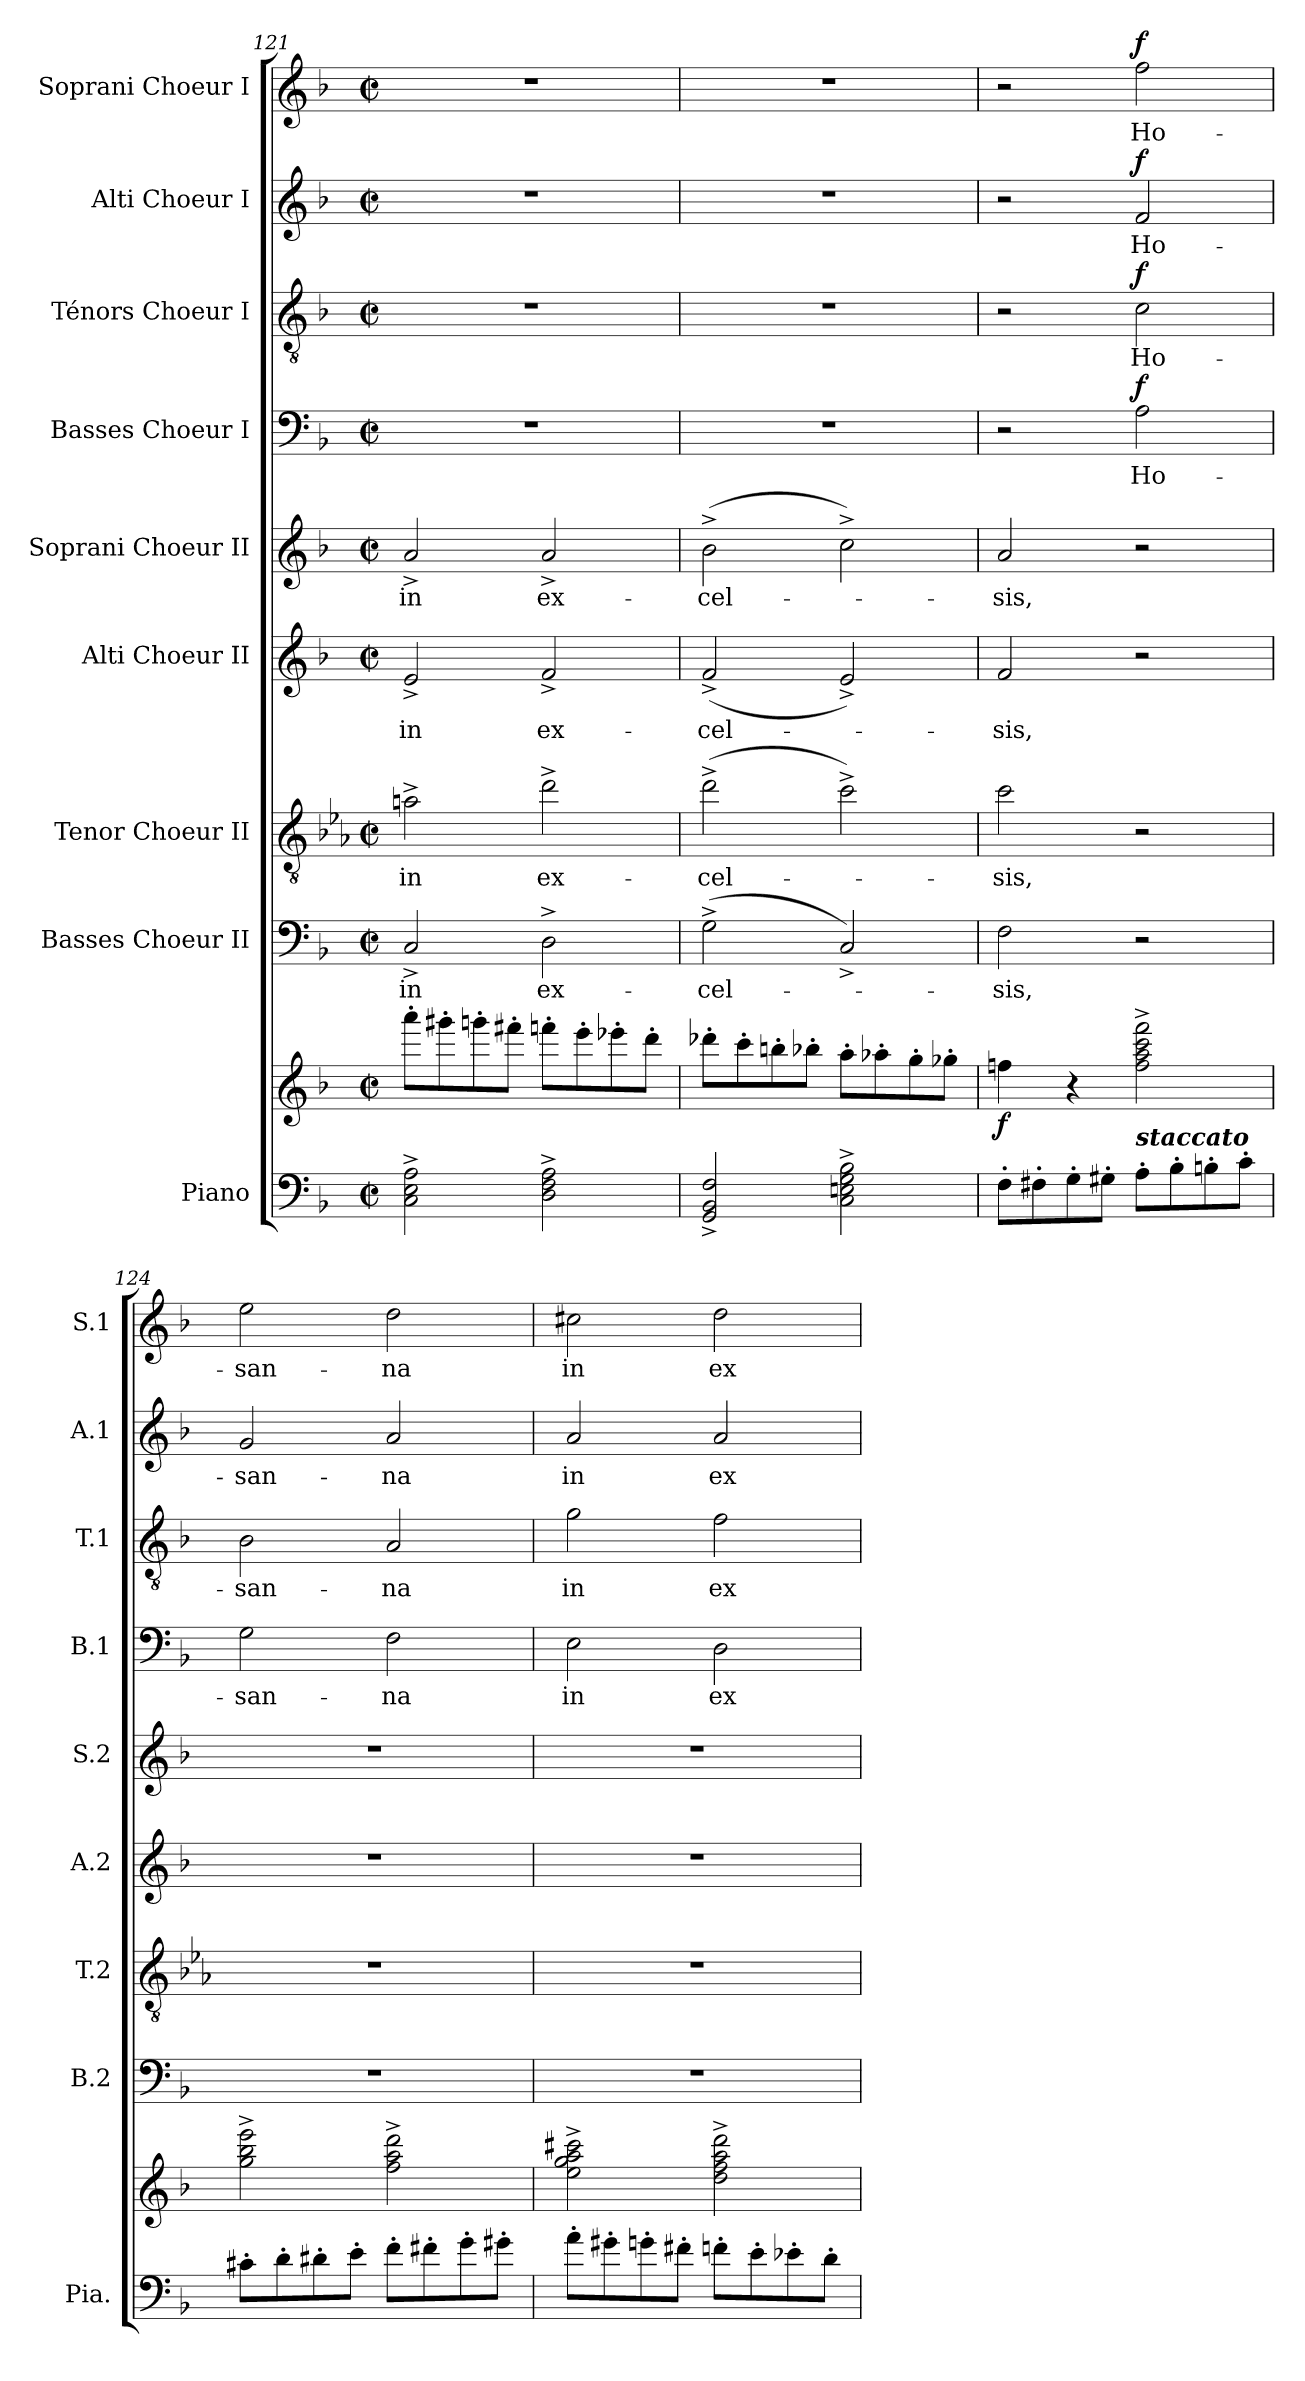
**kern	**kern	**dynam	**kern	**text	**kern	**text	**kern	**text	**kern	**text	**kern	**text	**dynam	**kern	**text	**dynam	**kern	**text	**dynam	**kern	**text	**dynam
*part9	*part9	*part9	*part8	*part8	*part7	*part7	*part6	*part6	*part5	*part5	*part4	*part4	*part4	*part3	*part3	*part3	*part2	*part2	*part2	*part1	*part1	*part1
*staff10	*staff9	*staff9/10	*staff8	*staff8	*staff7	*staff7	*staff6	*staff6	*staff5	*staff5	*staff4	*staff4	*staff4	*staff3	*staff3	*staff3	*staff2	*staff2	*staff2	*staff1	*staff1	*staff1
*I"Piano	*	*	*I"Basses Choeur II	*	*I"Tenor Choeur II	*	*I"Alti Choeur II	*	*I"Soprani Choeur II	*	*I"Basses Choeur I	*	*	*I"Ténors Choeur I	*	*	*I"Alti Choeur I	*	*	*I"Soprani Choeur I	*	*
*I'Pia.	*	*	*I'B.2	*	*I'T.2	*	*I'A.2	*	*I'S.2	*	*I'B.1	*	*	*I'T.1	*	*	*I'A.1	*	*	*I'S.1	*	*
*clefF4	*clefG2	*	*clefF4	*	*clefGv2	*	*clefG2	*	*clefG2	*	*clefF4	*	*	*clefGv2	*	*	*clefG2	*	*	*clefG2	*	*
*	*	*	*	*	*ITrd8c14	*	*	*	*	*	*	*	*	*	*	*	*	*	*	*	*	*
*k[b-]	*k[b-]	*	*k[b-]	*	*k[b-e-a-]	*	*k[b-]	*	*k[b-]	*	*k[b-]	*	*	*k[b-]	*	*	*k[b-]	*	*	*k[b-]	*	*
*M2/2	*M2/2	*	*M2/2	*	*M2/2	*	*M2/2	*	*M2/2	*	*M2/2	*	*	*M2/2	*	*	*M2/2	*	*	*M2/2	*	*
*met(c|)	*met(c|)	*	*met(c|)	*	*met(c|)	*	*met(c|)	*	*met(c|)	*	*met(c|)	*	*	*met(c|)	*	*	*met(c|)	*	*	*met(c|)	*	*
=121	=121	=121	=121	=121	=121	=121	=121	=121	=121	=121	=121	=121	=121	=121	=121	=121	=121	=121	=121	=121	=121	=121
2C\^ 2E\^ 2A\^	8aaa'\L	.	2C^/	in	2An^i\	in	2e^/	in	2a^/	in	1r	.	.	1r	.	.	1r	.	.	1r	.	.
.	8ggg#X'\	.	.	.	.	.	.	.	.	.	.	.	.	.	.	.	.	.	.	.	.	.
.	8gggn'\	.	.	.	.	.	.	.	.	.	.	.	.	.	.	.	.	.	.	.	.	.
.	8fff#X'\J	.	.	.	.	.	.	.	.	.	.	.	.	.	.	.	.	.	.	.	.	.
2D\^ 2F\^ 2A\^	8fffn'\L	.	2D^\	ex-	2d^i\	ex-	2f^/	ex-	2a^/	ex-	.	.	.	.	.	.	.	.	.	.	.	.
.	8eee'\	.	.	.	.	.	.	.	.	.	.	.	.	.	.	.	.	.	.	.	.	.
.	8eee-X'\	.	.	.	.	.	.	.	.	.	.	.	.	.	.	.	.	.	.	.	.	.
.	8ddd'\J	.	.	.	.	.	.	.	.	.	.	.	.	.	.	.	.	.	.	.	.	.
!!LO:PB:g=z
=122	=122	=122	=122	=122	=122	=122	=122	=122	=122	=122	=122	=122	=122	=122	=122	=122	=122	=122	=122	=122	=122	=122
2GG/^ 2BB-/^ 2F/^	8ddd-X'\L	.	(2G^\	-cel-	(2d^i\	-cel-	(>2f^/	-cel-	(2b-^\	-cel-	1r	.	.	1r	.	.	1r	.	.	1r	.	.
.	8ccc'\	.	.	.	.	.	.	.	.	.	.	.	.	.	.	.	.	.	.	.	.	.
.	8bbn'\	.	.	.	.	.	.	.	.	.	.	.	.	.	.	.	.	.	.	.	.	.
.	8bb-X'\J	.	.	.	.	.	.	.	.	.	.	.	.	.	.	.	.	.	.	.	.	.
2C\^ 2En\^ 2G\^ 2B-\^	8aa'\L	.	2C^/)	.	2c^i\)	.	2e^/)	.	2cc^\)	.	.	.	.	.	.	.	.	.	.	.	.	.
.	8aa-X'\	.	.	.	.	.	.	.	.	.	.	.	.	.	.	.	.	.	.	.	.	.
.	8gg'\	.	.	.	.	.	.	.	.	.	.	.	.	.	.	.	.	.	.	.	.	.
.	8gg-X'\J	.	.	.	.	.	.	.	.	.	.	.	.	.	.	.	.	.	.	.	.	.
=123	=123	=123	=123	=123	=123	=123	=123	=123	=123	=123	=123	=123	=123	=123	=123	=123	=123	=123	=123	=123	=123	=123
!	!	!LO:DY:b	!	!	!	!	!	!	!	!	!	!	!	!	!	!	!	!	!	!	!	!
8F'\L	4ffn\	f	2F\	-sis,	2ci\	-sis,	2f/	-sis,	2a/	-sis,	2r	.	.	2r	.	.	2r	.	.	2r	.	.
8F#X'\	.	.	.	.	.	.	.	.	.	.	.	.	.	.	.	.	.	.	.	.	.	.
8G'\	4r	.	.	.	.	.	.	.	.	.	.	.	.	.	.	.	.	.	.	.	.	.
8G#X'\J	.	.	.	.	.	.	.	.	.	.	.	.	.	.	.	.	.	.	.	.	.	.
!LO:TX:a:Bi:t=staccato	!	!	!	!	!	!	!	!	!	!	!	!	!	!	!	!	!	!	!	!	!	!
!	!	!	!	!	!	!	!	!	!	!	!	!	!LO:DY:a	!	!	!LO:DY:a	!	!	!LO:DY:a	!	!	!LO:DY:a
8A'\L	2ff\^ 2aa\^ 2ccc\^ 2fff\^	.	2r	.	2r	.	2r	.	2r	.	2A\	Ho-	f	2ci\	Ho-	f	2f/	Ho-	f	2ff\	Ho-	f
8B-'\	.	.	.	.	.	.	.	.	.	.	.	.	.	.	.	.	.	.	.	.	.	.
8Bn'\	.	.	.	.	.	.	.	.	.	.	.	.	.	.	.	.	.	.	.	.	.	.
8c'\J	.	.	.	.	.	.	.	.	.	.	.	.	.	.	.	.	.	.	.	.	.	.
=124	=124	=124	=124	=124	=124	=124	=124	=124	=124	=124	=124	=124	=124	=124	=124	=124	=124	=124	=124	=124	=124	=124
8c#X'\L	2gg\^ 2bb-\^ 2eee\^	.	1r	.	1r	.	1r	.	1r	.	2G\	-san-	.	2B-i\	-san-	.	2g/	-san-	.	2ee\	-san-	.
8d'\	.	.	.	.	.	.	.	.	.	.	.	.	.	.	.	.	.	.	.	.	.	.
8d#X'\	.	.	.	.	.	.	.	.	.	.	.	.	.	.	.	.	.	.	.	.	.	.
8e'\J	.	.	.	.	.	.	.	.	.	.	.	.	.	.	.	.	.	.	.	.	.	.
8f'\L	2ff\^ 2aa\^ 2ddd\^	.	.	.	.	.	.	.	.	.	2F\	-na	.	2Ai/	-na	.	2a/	-na	.	2dd\	-na	.
8f#X'\	.	.	.	.	.	.	.	.	.	.	.	.	.	.	.	.	.	.	.	.	.	.
8g'\	.	.	.	.	.	.	.	.	.	.	.	.	.	.	.	.	.	.	.	.	.	.
8g#X'\J	.	.	.	.	.	.	.	.	.	.	.	.	.	.	.	.	.	.	.	.	.	.
=125	=125	=125	=125	=125	=125	=125	=125	=125	=125	=125	=125	=125	=125	=125	=125	=125	=125	=125	=125	=125	=125	=125
8a'\L	2ee\^ 2gg\^ 2aa\^ 2ccc#X\^	.	1r	.	1r	.	1r	.	1r	.	2E\	in	.	2gi\	in	.	2a/	in	.	2cc#X\	in	.
8g#X'\	.	.	.	.	.	.	.	.	.	.	.	.	.	.	.	.	.	.	.	.	.	.
8gn'\	.	.	.	.	.	.	.	.	.	.	.	.	.	.	.	.	.	.	.	.	.	.
8f#X'\J	.	.	.	.	.	.	.	.	.	.	.	.	.	.	.	.	.	.	.	.	.	.
8fn'\L	2dd\^ 2ff\^ 2aa\^ 2ddd\^	.	.	.	.	.	.	.	.	.	2D\	ex-	.	2fi\	ex-	.	2a/	ex-	.	2dd\	ex-	.
8e'\	.	.	.	.	.	.	.	.	.	.	.	.	.	.	.	.	.	.	.	.	.	.
8e-X'\	.	.	.	.	.	.	.	.	.	.	.	.	.	.	.	.	.	.	.	.	.	.
8d'\J	.	.	.	.	.	.	.	.	.	.	.	.	.	.	.	.	.	.	.	.	.	.
=	=	=	=	=	=	=	=	=	=	=	=	=	=	=	=	=	=	=	=	=	=	=
*-	*-	*-	*-	*-	*-	*-	*-	*-	*-	*-	*-	*-	*-	*-	*-	*-	*-	*-	*-	*-	*-	*-
